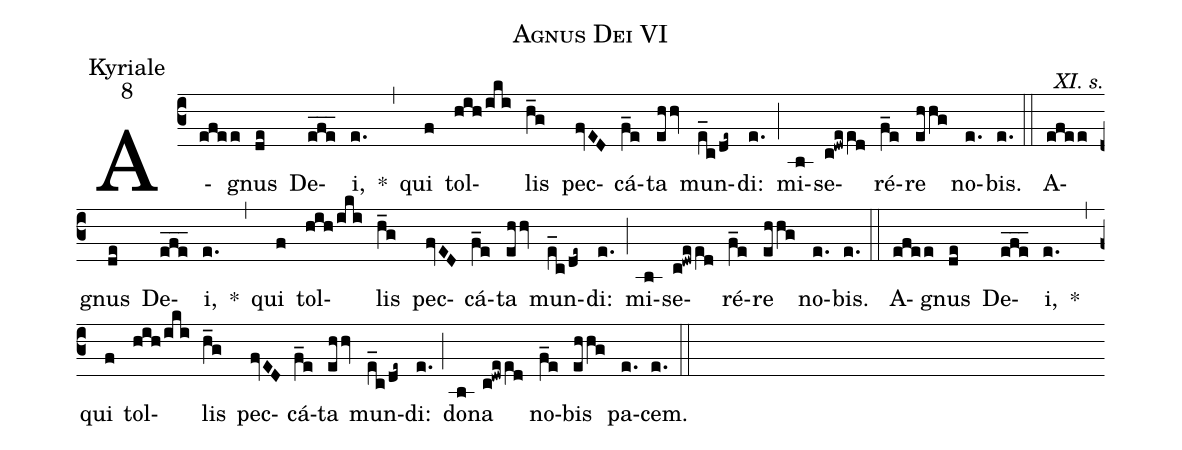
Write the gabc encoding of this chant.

name:Agnus Dei VI;
office-part:Kyriale;
mode:8;
commentary:XI. s.;
%%
(c3) A(efee)gnus(de) De(efe___)i,(e.) *(,) qui(f) tol(hih/iki)lis(h_g) pec(fvED)cá(f_e)ta(ehhv) mun(e_c/de~)di:(e.) (;) mi(b)se(c!dwee[ll:1]d)ré(f_e)re(ehhg) no(e.)bis.(e.) (::)
A(efee)gnus(de) De(efe___)i,(e.) *(,) qui(f) tol(hih/iki)lis(h_g) pec(fvED)cá(f_e)ta(ehhv) mun(e_c/de~)di:(e.) (;) mi(b)se(c!dwee[ll:1]d)ré(f_e)re(ehhg) no(e.)bis.(e.) (::)
A(efee)gnus(de) De(efe___)i,(e.) *(,) qui(f) tol(hih/iki)lis(h_g) pec(fvED)cá(f_e)ta(ehhv) mun(e_c/de~)di:(e.) (;) do(b)na(c!dwee[ll:1]d) no(f_e)bis(ehhg) pa(e.)cem.(e.) (::)
